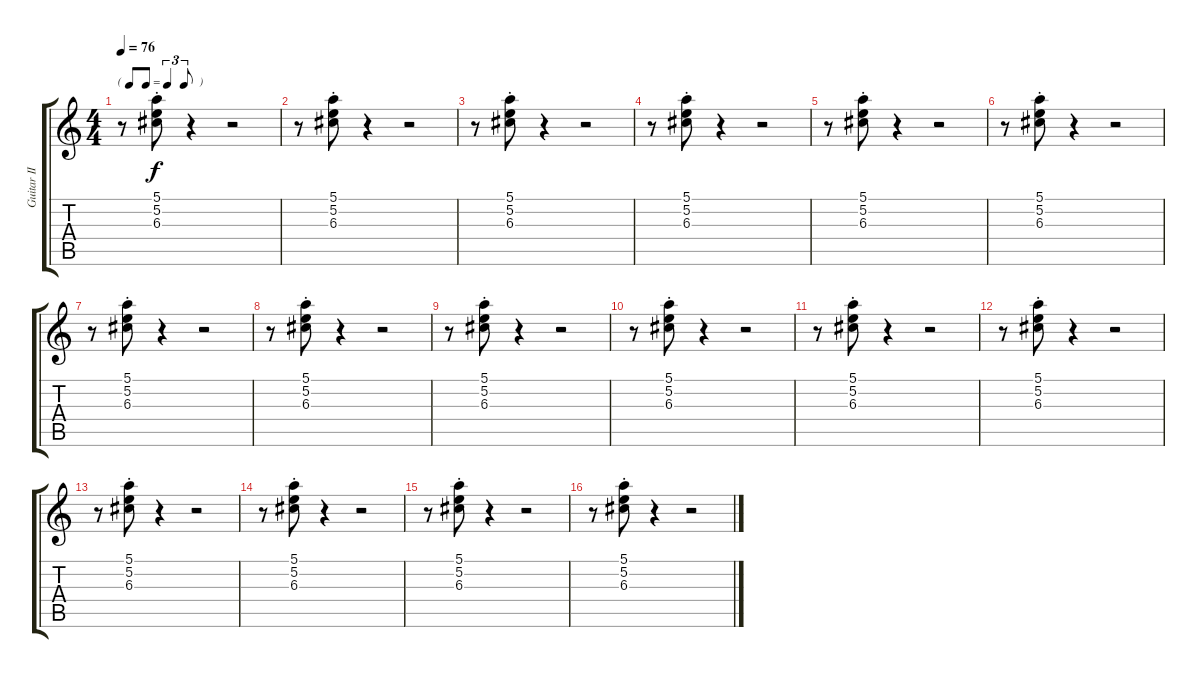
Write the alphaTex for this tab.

\track ("Guitar II [Fills]" "Guitar II ") {instrument electricguitarclean}
\staff {score tabs}
\tuning (E4 B3 G3 D3 A2 E2) {hide}
\ts (4 4)
\tf triplet8th
\tempo 76
\clef g2
\ks c
r.8{dy f} (5.1{st} 5.2{st} 6.3{st}).8 r.4 r.2 |
r.8 (5.1{st} 5.2{st} 6.3{st}).8 r.4 r.2 |
r.8 (5.1{st} 5.2{st} 6.3{st}).8 r.4 r.2 |
r.8 (5.1{st} 5.2{st} 6.3{st}).8 r.4 r.2 |
r.8 (5.1{st} 5.2{st} 6.3{st}).8 r.4 r.2 |
r.8 (5.1{st} 5.2{st} 6.3{st}).8 r.4 r.2 |
r.8 (5.1{st} 5.2{st} 6.3{st}).8 r.4 r.2 |
r.8 (5.1{st} 5.2{st} 6.3{st}).8 r.4 r.2 |
r.8 (5.1{st} 5.2{st} 6.3{st}).8 r.4 r.2 |
r.8 (5.1{st} 5.2{st} 6.3{st}).8 r.4 r.2 |
r.8 (5.1{st} 5.2{st} 6.3{st}).8 r.4 r.2 |
r.8 (5.1{st} 5.2{st} 6.3{st}).8 r.4 r.2 |
r.8 (5.1{st} 5.2{st} 6.3{st}).8 r.4 r.2 |
r.8 (5.1{st} 5.2{st} 6.3{st}).8 r.4 r.2 |
r.8 (5.1{st} 5.2{st} 6.3{st}).8 r.4 r.2 |
r.8 (5.1{st} 5.2{st} 6.3{st}).8 r.4 r.2
